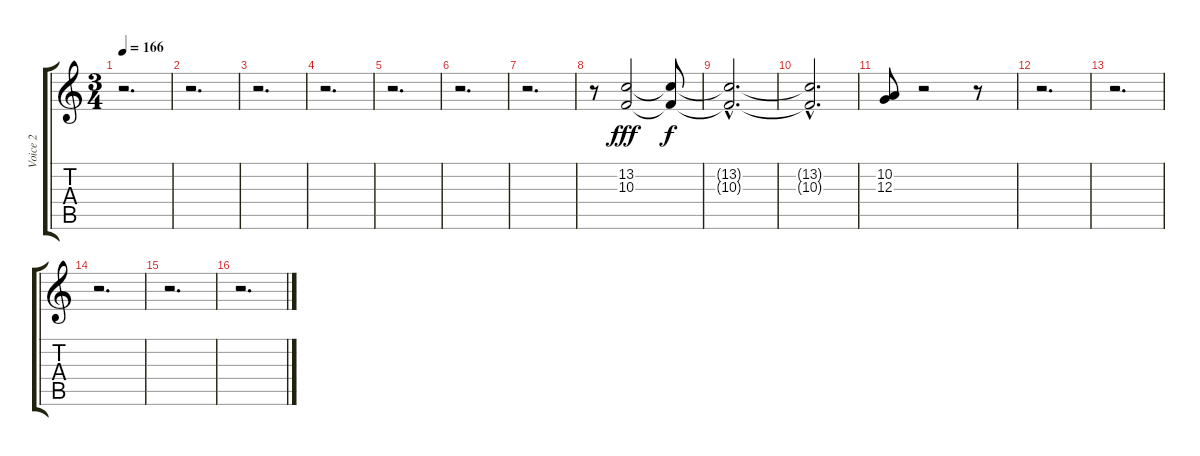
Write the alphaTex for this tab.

\track ("Voice 2" "Voice 2") {instrument choiraahs}
\staff {score tabs}
\tuning (E4 B3 G3 D3 A2 E2) {hide}
\ts (3 4)
\tempo 166
\clef g2
\ks c
r.2{d dy f} |
r.2{d} |
r.2{d} |
r.2{d} |
r.2{d} |
r.2{d} |
r.2{d} |
r.8 (13.2 10.3).2{dy fff} (13.2{t} 10.3{t}).8{dy f} |
(13.2{hac t} 10.3{hac t}).2{d} |
(13.2{hac t} 10.3{hac t}).2{d} |
(10.2 12.3).8 r.2 r.8 |
r.2{d} |
r.2{d} |
r.2{d} |
r.2{d} |
r.2{d}
